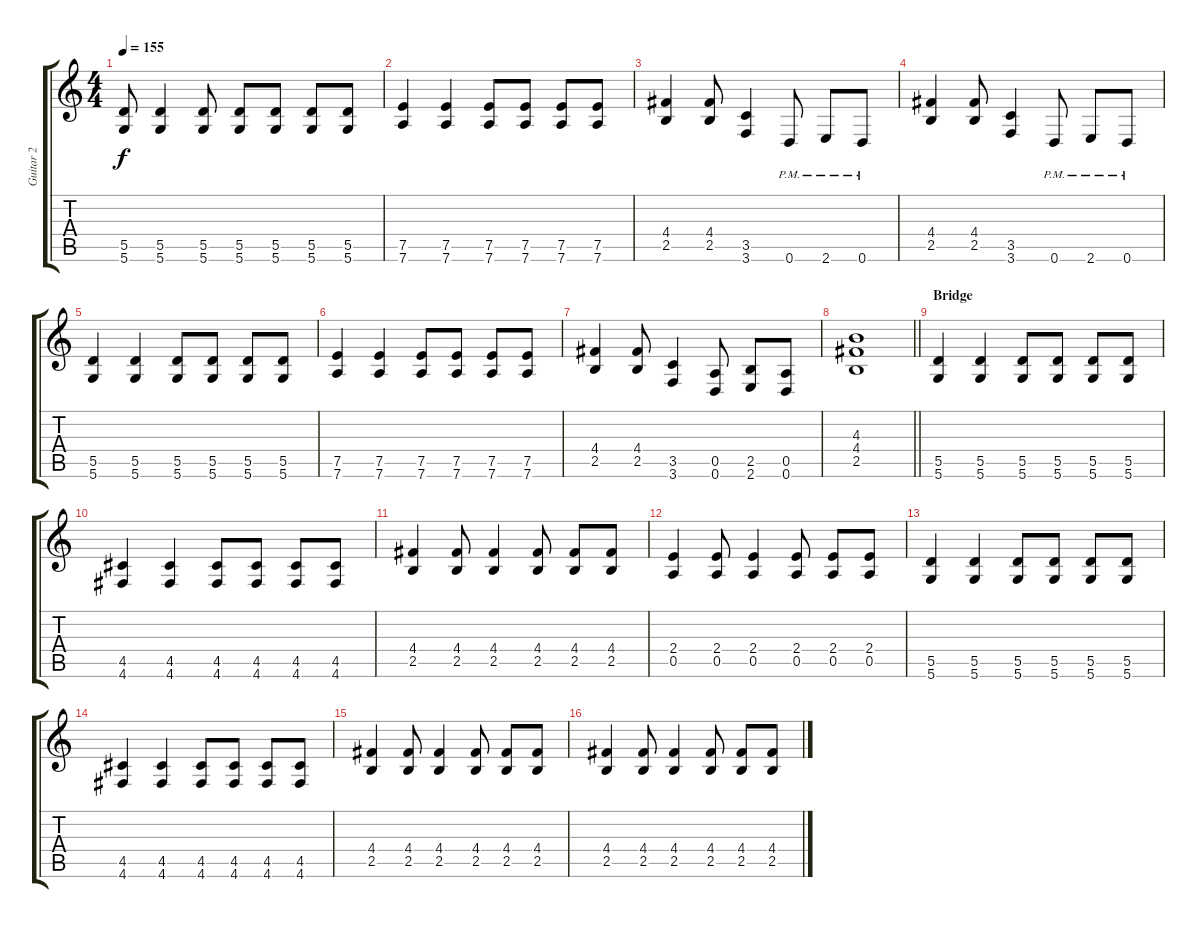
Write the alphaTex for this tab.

\track ("Guitar 2" "Guitar 2") {instrument distortionguitar}
\staff {score tabs}
\tuning (E4 B3 G3 D3 A2 D2) {hide}
\ts (4 4)
\tempo 155
\clef g2
\ks c
(5.5{t} 5.6{t}).8{dy f} (5.5 5.6).4 (5.5 5.6).8 (5.5 5.6).8 (5.5 5.6).8 (5.5 5.6).8 (5.5 5.6).8 |
(7.5 7.6).4 (7.5 7.6).4 (7.5 7.6).8 (7.5 7.6).8 (7.5 7.6).8 (7.5 7.6).8 |
(4.4 2.5).4 (4.4 2.5).8 (3.5 3.6).4 0.6{pm}.8 2.6{pm}.8 0.6{pm}.8 |
(4.4 2.5).4 (4.4 2.5).8 (3.5 3.6).4 0.6{pm}.8 2.6{pm}.8 0.6{pm}.8 |
(5.5 5.6).4 (5.5 5.6).4 (5.5 5.6).8 (5.5 5.6).8 (5.5 5.6).8 (5.5 5.6).8 |
(7.5 7.6).4 (7.5 7.6).4 (7.5 7.6).8 (7.5 7.6).8 (7.5 7.6).8 (7.5 7.6).8 |
(4.4 2.5).4 (4.4 2.5).8 (3.5 3.6).4 (0.5 0.6).8 (2.5 2.6).8 (0.5 0.6).8 |
\barLineRight lightlight
(4.3 4.4 2.5).1 |
\section ("" "Bridge")
(5.5 5.6).4 (5.5 5.6).4 (5.5 5.6).8 (5.5 5.6).8 (5.5 5.6).8 (5.5 5.6).8 |
(4.5 4.6).4 (4.5 4.6).4 (4.5 4.6).8 (4.5 4.6).8 (4.5 4.6).8 (4.5 4.6).8 |
(4.4 2.5).4 (4.4 2.5).8 (4.4 2.5).4 (4.4 2.5).8 (4.4 2.5).8 (4.4 2.5).8 |
(2.4 0.5).4 (2.4 0.5).8 (2.4 0.5).4 (2.4 0.5).8 (2.4 0.5).8 (2.4 0.5).8 |
(5.5 5.6).4 (5.5 5.6).4 (5.5 5.6).8 (5.5 5.6).8 (5.5 5.6).8 (5.5 5.6).8 |
(4.5 4.6).4 (4.5 4.6).4 (4.5 4.6).8 (4.5 4.6).8 (4.5 4.6).8 (4.5 4.6).8 |
(4.4 2.5).4 (4.4 2.5).8 (4.4 2.5).4 (4.4 2.5).8 (4.4 2.5).8 (4.4 2.5).8 |
(4.4 2.5).4 (4.4 2.5).8 (4.4 2.5).4 (4.4 2.5).8 (4.4 2.5).8 (4.4 2.5).8
